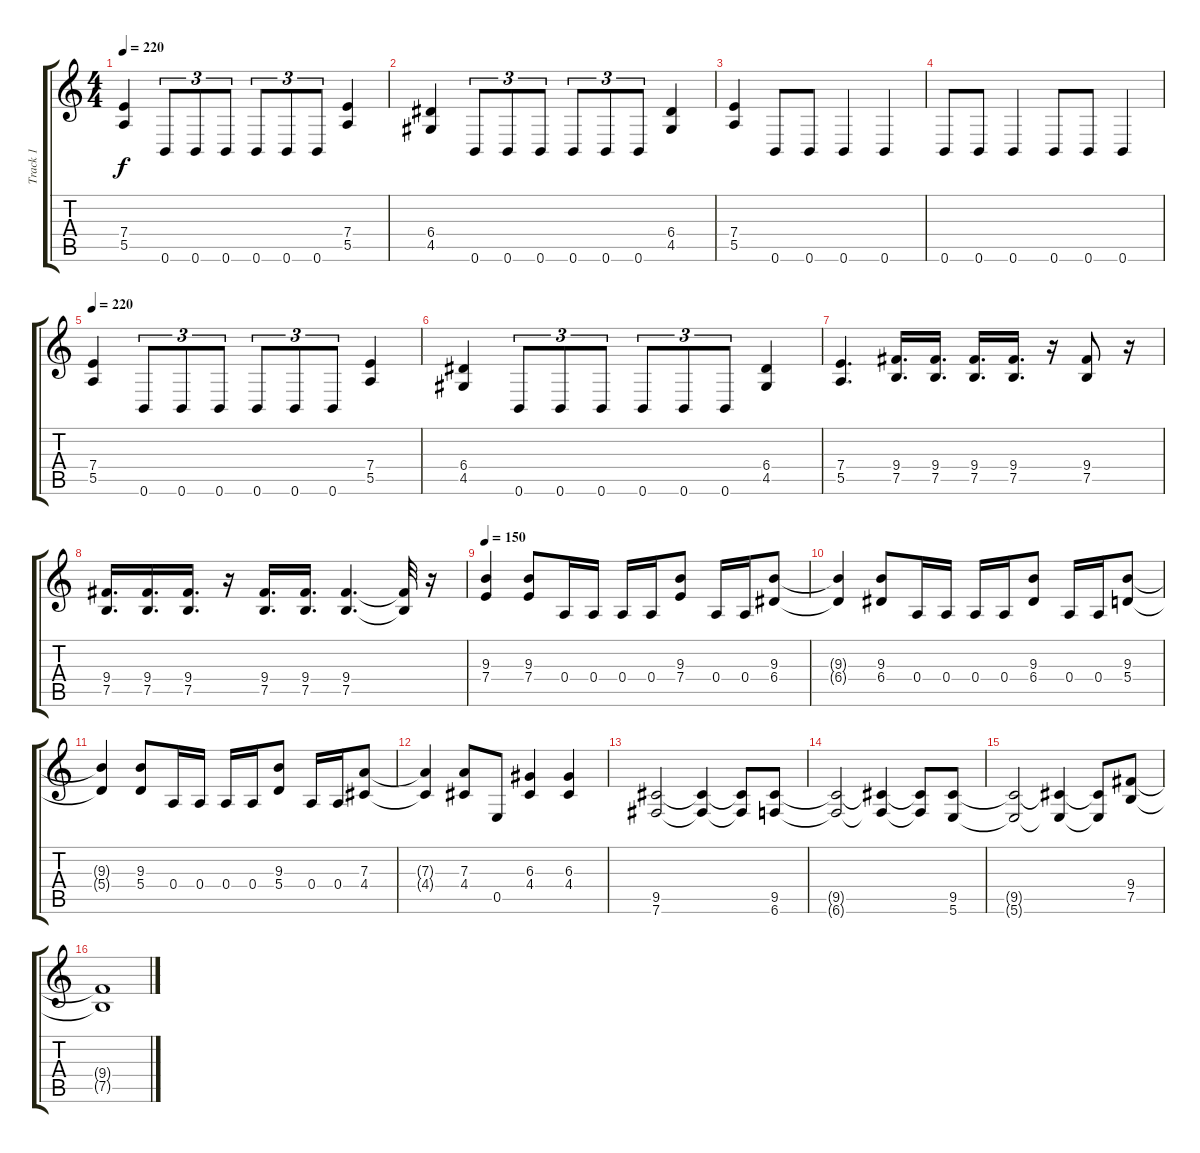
\track ("Track 1" "Track 1") {instrument distortionguitar}
\staff {score tabs}
\tuning (B3 Gb3 D3 A2 E2 B1) {hide}
\ts (4 4)
\tempo 220
\clef g2
\ks c
(7.4 5.5).4{dy f} 0.6.8{tu (3 2)} 0.6.8{tu (3 2)} 0.6.8{tu (3 2)} 0.6.8{tu (3 2)} 0.6.8{tu (3 2)} 0.6.8{tu (3 2)} (7.4 5.5).4 |
(6.4 4.5).4 0.6.8{tu (3 2)} 0.6.8{tu (3 2)} 0.6.8{tu (3 2)} 0.6.8{tu (3 2)} 0.6.8{tu (3 2)} 0.6.8{tu (3 2)} (6.4 4.5).4 |
(7.4 5.5).4 0.6.8 0.6.8 0.6.4 0.6.4 |
0.6.8 0.6.8 0.6.4 0.6.8 0.6.8 0.6.4 |
\tempo 220
(7.4 5.5).4 0.6.8{tu (3 2)} 0.6.8{tu (3 2)} 0.6.8{tu (3 2)} 0.6.8{tu (3 2)} 0.6.8{tu (3 2)} 0.6.8{tu (3 2)} (7.4 5.5).4 |
(6.4 4.5).4 0.6.8{tu (3 2)} 0.6.8{tu (3 2)} 0.6.8{tu (3 2)} 0.6.8{tu (3 2)} 0.6.8{tu (3 2)} 0.6.8{tu (3 2)} (6.4 4.5).4 |
(7.4 5.5).4{d} (9.4 7.5).16{d} (9.4 7.5).16{d} (9.4 7.5).16{d} (9.4 7.5).16{d} r.16 (9.4 7.5).8 r.16 |
(9.4 7.5).16{d} (9.4 7.5).16{d} (9.4 7.5).16{d} r.16 (9.4 7.5).16{d} (9.4 7.5).16{d} (9.4 7.5).4{d} (9.4{t} 7.5{t}).32 r.16 |
\tempo 150
(9.3 7.4).4 (9.3 7.4).8 0.4.16 0.4.16 0.4.16 0.4.16 (9.3 7.4).8 0.4.16 0.4.16 (9.3 6.4).8 |
(9.3{t} 6.4{t}).4 (9.3 6.4).8 0.4.16 0.4.16 0.4.16 0.4.16 (9.3 6.4).8 0.4.16 0.4.16 (9.3 5.4).8 |
(9.3{t} 5.4{t}).4 (9.3 5.4).8 0.4.16 0.4.16 0.4.16 0.4.16 (9.3 5.4).8 0.4.16 0.4.16 (7.3 4.4).8 |
(7.3{t} 4.4{t}).4 (7.3 4.4).8 0.5.8 (6.3 4.4).4 (6.3 4.4).4 |
(9.5 7.6).2 (9.5{t} 7.6{t}).4 (9.5{t} 7.6{t}).8 (9.5 6.6).8 |
(9.5{t} 6.6{t}).2 (9.5{t} 6.6{t}).4 (9.5{t} 6.6{t}).8 (9.5 5.6).8 |
(9.5{t} 5.6{t}).2 (9.5{t} 5.6{t}).4 (9.5{t} 5.6{t}).8 (9.4 7.5).8 |
(9.4{t} 7.5{t}).1
